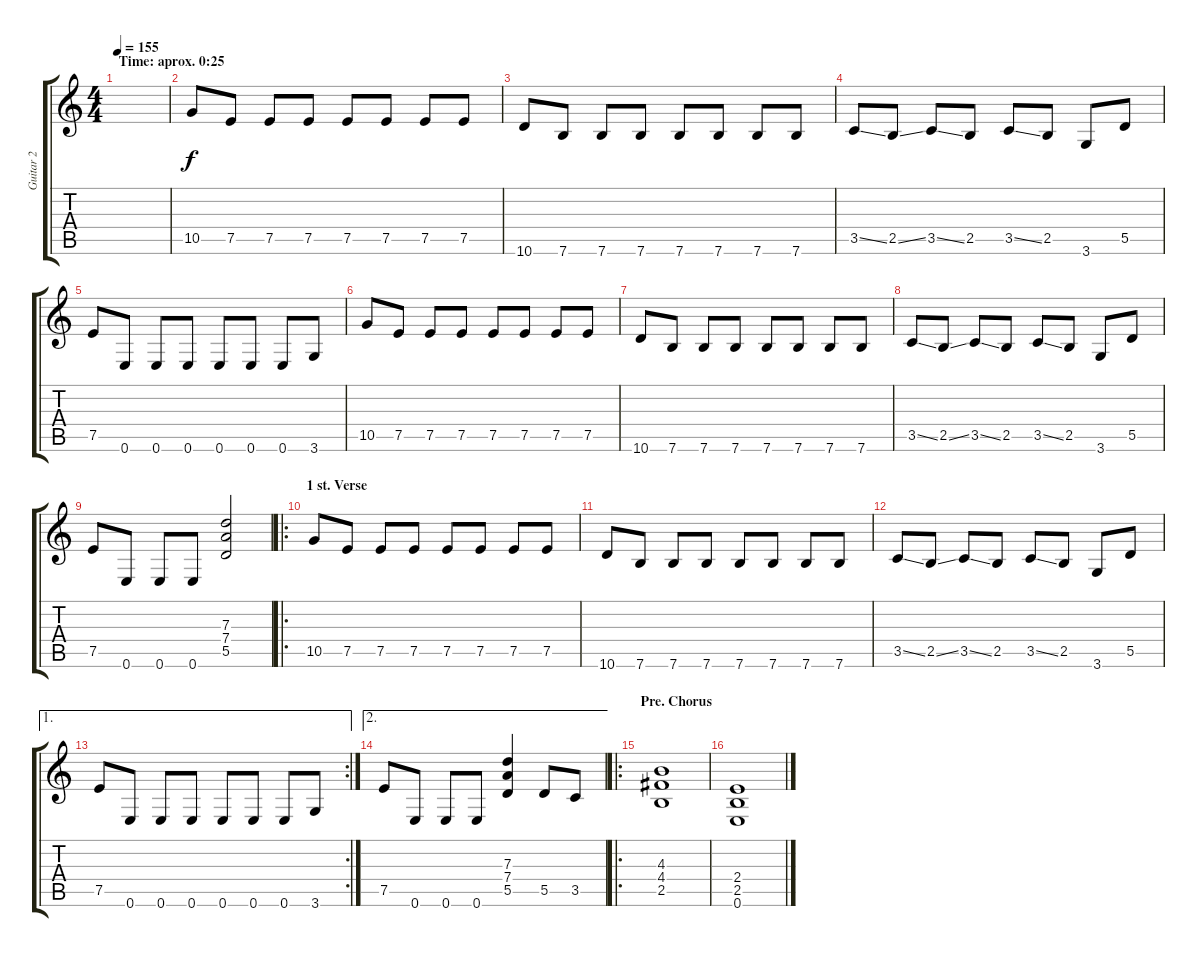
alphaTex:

\track ("Guitar 2" "Guitar 2") {instrument overdrivenguitar}
\staff {score tabs}
\tuning (E4 B3 G3 D3 A2 E2) {hide}
\ts (4 4)
\section ("" "Time: aprox. 0:25")
\tempo 155
\clef g2
\ks c
|
10.5.8 7.5.8 7.5.8 7.5.8 7.5.8 7.5.8 7.5.8 7.5.8 |
10.6.8 7.6.8 7.6.8 7.6.8 7.6.8 7.6.8 7.6.8 7.6.8 |
3.5{ss}.8 2.5{ss}.8 3.5{ss}.8 2.5.8 3.5{ss}.8 2.5.8 3.6.8 5.5.8 |
7.5.8 0.6.8 0.6.8 0.6.8 0.6.8 0.6.8 0.6.8 3.6.8 |
10.5.8 7.5.8 7.5.8 7.5.8 7.5.8 7.5.8 7.5.8 7.5.8 |
10.6.8 7.6.8 7.6.8 7.6.8 7.6.8 7.6.8 7.6.8 7.6.8 |
3.5{ss}.8 2.5{ss}.8 3.5{ss}.8 2.5.8 3.5{ss}.8 2.5.8 3.6.8 5.5.8 |
7.5.8 0.6.8 0.6.8 0.6.8 (7.3 7.4 5.5).2 |
\ro
\section ("" "1 st. Verse")
10.5.8 7.5.8 7.5.8 7.5.8 7.5.8 7.5.8 7.5.8 7.5.8 |
10.6.8 7.6.8 7.6.8 7.6.8 7.6.8 7.6.8 7.6.8 7.6.8 |
3.5{ss}.8 2.5{ss}.8 3.5{ss}.8 2.5.8 3.5{ss}.8 2.5.8 3.6.8 5.5.8 |
\ae 1
\rc 2
7.5.8 0.6.8 0.6.8 0.6.8 0.6.8 0.6.8 0.6.8 3.6.8 |
\ae 2
7.5.8 0.6.8 0.6.8 0.6.8 (7.3 7.4 5.5).4 5.5.8 3.5.8 |
\ro
\section ("" "Pre. Chorus")
(4.3 4.4 2.5).1 |
(2.4 2.5 0.6).1
